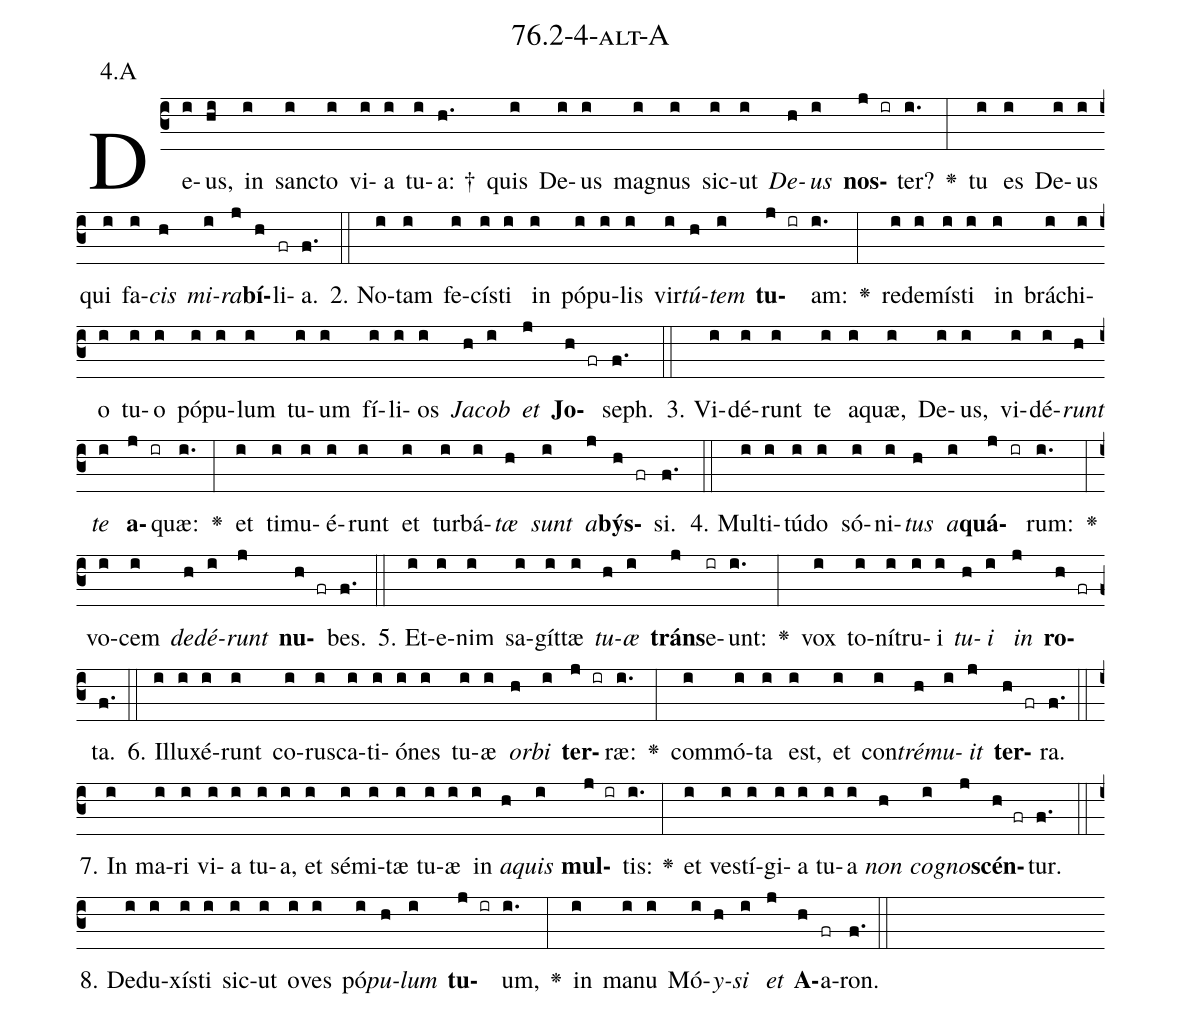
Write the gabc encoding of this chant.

name: 76.2-4-alt-A;
annotation: 4.A;
%%
(c3)De(i)us,(hi) in(i) sanc(i)to(i) vi(i)a(i) tu(i)a: †(h.) quis(i) De(i)us(i) ma(i)gnus(i) sic(i)ut(i) <i>De</i>(h)<i>us</i>(i) <b>nos</b>(j ir)ter?(i.) <v>\greheightstar</v>(:) tu(i) es(i) De(i)us(i) qui(i) fa(i)<i>cis</i>(h) <i>mi</i>(i)<i>ra</i>(j)<b>bí</b>(h)li(fr)a.(f.) (::)
2. No(i)tam(i) fe(i)cís(i)ti(i) in(i) pó(i)pu(i)lis(i) vir(i)<i>tú</i>(h)<i>tem</i>(i) <b>tu</b>(j ir)am:(i.) <v>\greheightstar</v>(:) red(i)e(i)mís(i)ti(i) in(i) brá(i)chi(i)o(i) tu(i)o(i) pó(i)pu(i)lum(i) tu(i)um(i) fí(i)li(i)os(i) <i>Ja</i>(h)<i>cob</i>(i) <i>et</i>(j) <b>Jo</b>(h fr)seph.(f.) (::)
3. Vi(i)dé(i)runt(i) te(i) a(i)quæ,(i) De(i)us,(i) vi(i)dé(i)<i>runt</i>(h) <i>te</i>(i) <b>a</b>(j ir)quæ:(i.) <v>\greheightstar</v>(:) et(i) ti(i)mu(i)é(i)runt(i) et(i) tur(i)bá(i)<i>tæ</i>(h) <i>sunt</i>(i) <i>a</i>(j)<b>býs</b>(h fr)si.(f.) (::)
4. Mul(i)ti(i)tú(i)do(i) só(i)ni(i)<i>tus</i>(h) <i>a</i>(i)<b>quá</b>(j ir)rum:(i.) <v>\greheightstar</v>(:) vo(i)cem(i) <i>de</i>(h)<i>dé</i>(i)<i>runt</i>(j) <b>nu</b>(h fr)bes.(f.) (::)
5. Et(i)e(i)nim(i) sa(i)gít(i)tæ(i) <i>tu</i>(h)<i>æ</i>(i) <b>tráns</b>(j)e(ir)unt:(i.) <v>\greheightstar</v>(:) vox(i) to(i)ní(i)tru(i)i(i) <i>tu</i>(h)<i>i</i>(i) <i>in</i>(j) <b>ro</b>(h fr)ta.(f.) (::)
6. Il(i)lu(i)xé(i)runt(i) co(i)rus(i)ca(i)ti(i)ó(i)nes(i) tu(i)æ(i) <i>or</i>(h)<i>bi</i>(i) <b>ter</b>(j ir)ræ:(i.) <v>\greheightstar</v>(:) com(i)mó(i)ta(i) est,(i) et(i) con(i)<i>tré</i>(h)<i>mu</i>(i)<i>it</i>(j) <b>ter</b>(h fr)ra.(f.) (::)
7. In(i) ma(i)ri(i) vi(i)a(i) tu(i)a,(i) et(i) sé(i)mi(i)tæ(i) tu(i)æ(i) in(i) <i>a</i>(h)<i>quis</i>(i) <b>mul</b>(j ir)tis:(i.) <v>\greheightstar</v>(:) et(i) ves(i)tí(i)gi(i)a(i) tu(i)a(i) <i>non</i>(h) <i>co</i>(i)<i>gno</i>(j)<b>scén</b>(h fr)tur.(f.) (::)
8. De(i)du(i)xís(i)ti(i) sic(i)ut(i) o(i)ves(i) pó(i)<i>pu</i>(h)<i>lum</i>(i) <b>tu</b>(j ir)um,(i.) <v>\greheightstar</v>(:) in(i) ma(i)nu(i) Mó(i)<i>y</i>(h)<i>si</i>(i) <i>et</i>(j) <b>A</b>(h)a(fr)ron.(f.) (::)
